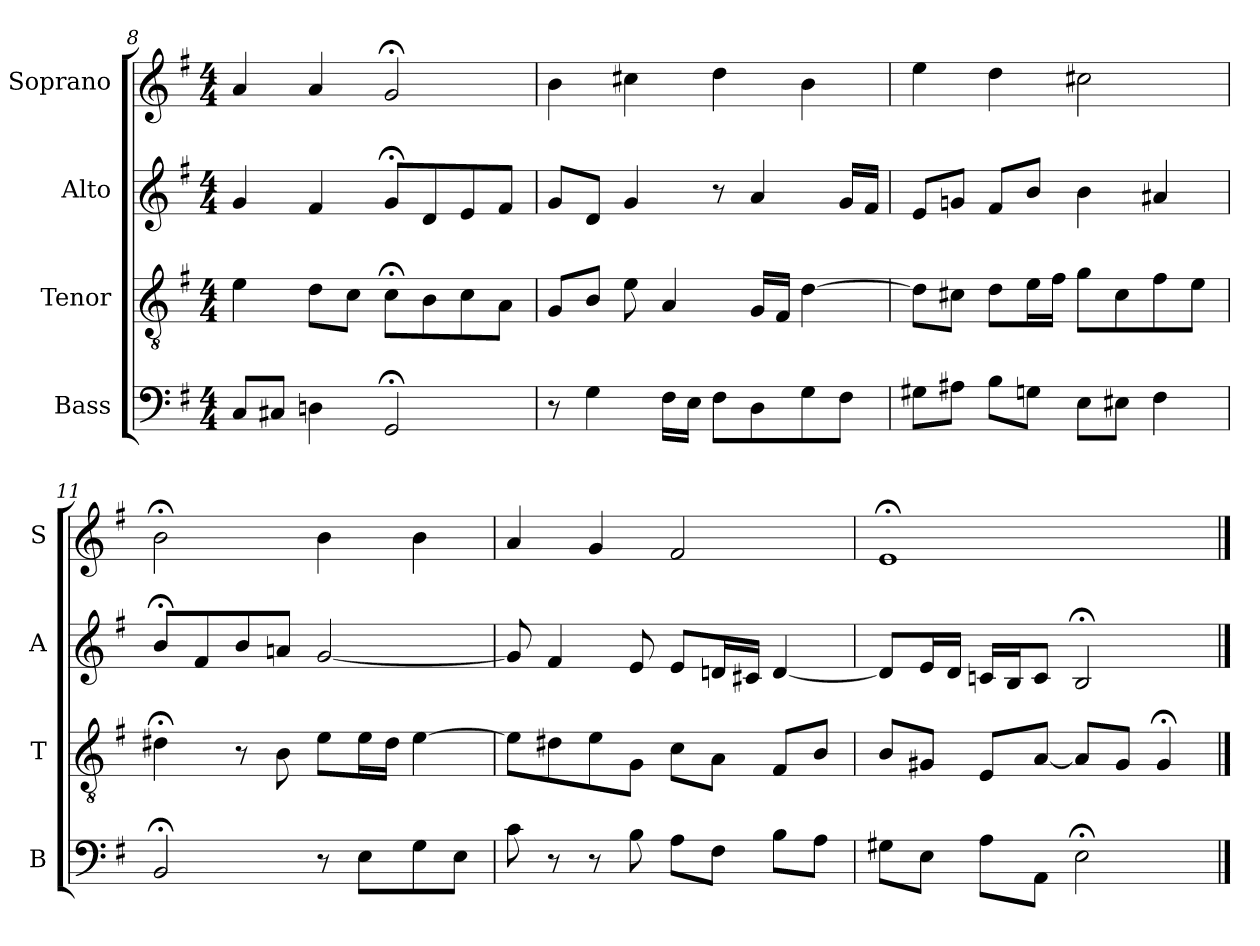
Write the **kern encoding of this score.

**kern	**kern	**kern	**kern
*part4	*part3	*part2	*part1
*staff4	*staff3	*staff2	*staff1
*I"Bass	*I"Tenor	*I"Alto	*I"Soprano
*I'B	*I'T	*I'A	*I'S
*clefF4	*clefGv2	*clefG2	*clefG2
*k[f#]	*k[f#]	*k[f#]	*k[f#]
*e:	*e:	*e:	*e:
*M4/4	*M4/4	*M4/4	*M4/4
=8	=8	=8	=8
8CL	4e	4g	4a
8C#XJ	.	.	.
4Dn	8dL	4f#	4a
.	8cJ	.	.
2GG;<	8c;<L	8g;<L	2g;<
.	8B	8d	.
.	8c	8e	.
.	8AJ	8f#J	.
=9	=9	=9	=9
8r	8GL	8gL	4b
4G	8BJ	8dJ	.
.	8e	4g	4cc#X
16F#LL	4A	.	.
16EJJ	.	.	.
8F#L	.	8r	4dd
8D	16GLL	4a	.
.	16F#JJ	.	.
8G	[4d	.	4b
8F#J	.	16gLL	.
.	.	16f#JJ	.
=10	=10	=10	=10
8G#XL	8dL]	8eL	4ee
8A#XJ	8c#XJ	8gnJ	.
8BL	8dL	8f#L	4dd
8GnJ	16eL	8bJ	.
.	16f#JJ	.	.
8EL	8gL	4b	2cc#X
8E#XJ	8c#	.	.
4F#	8f#	4a#X	.
.	8eJ	.	.
=11	=11	=11	=11
2BB;<	4d#X;<	8b;<L	2b;<
.	.	8f#	.
.	8r	8b	.
.	8B	8anJ	.
8r	8eL	[2g	4b
8EL	16eL	.	.
.	16d#JJ	.	.
8G	[4e	.	4b
8EJ	.	.	.
=12	=12	=12	=12
8c	8eL]	8g]	4a
8r	8d#X	4f#	.
8r	8e	.	4g
8B	8GJ	8e	.
8AL	8cL	8eL	2f#
8F#J	8AJ	16dnL	.
.	.	16c#XJJ	.
8BL	8F#L	[4d	.
8AJ	8BJ	.	.
=13	=13	=13	=13
8G#XL	8BL	8dL]	1e;<
8EJ	8G#XJ	16eL	.
.	.	16dJJ	.
8AL	8EL	16cnLL	.
.	.	16BJ	.
8AAJ	[8AJ	8cJ	.
2E;<	8AL]	2B;<	.
.	8G#J	.	.
.	4G#;<	.	.
==	==	==	==
*-	*-	*-	*-
